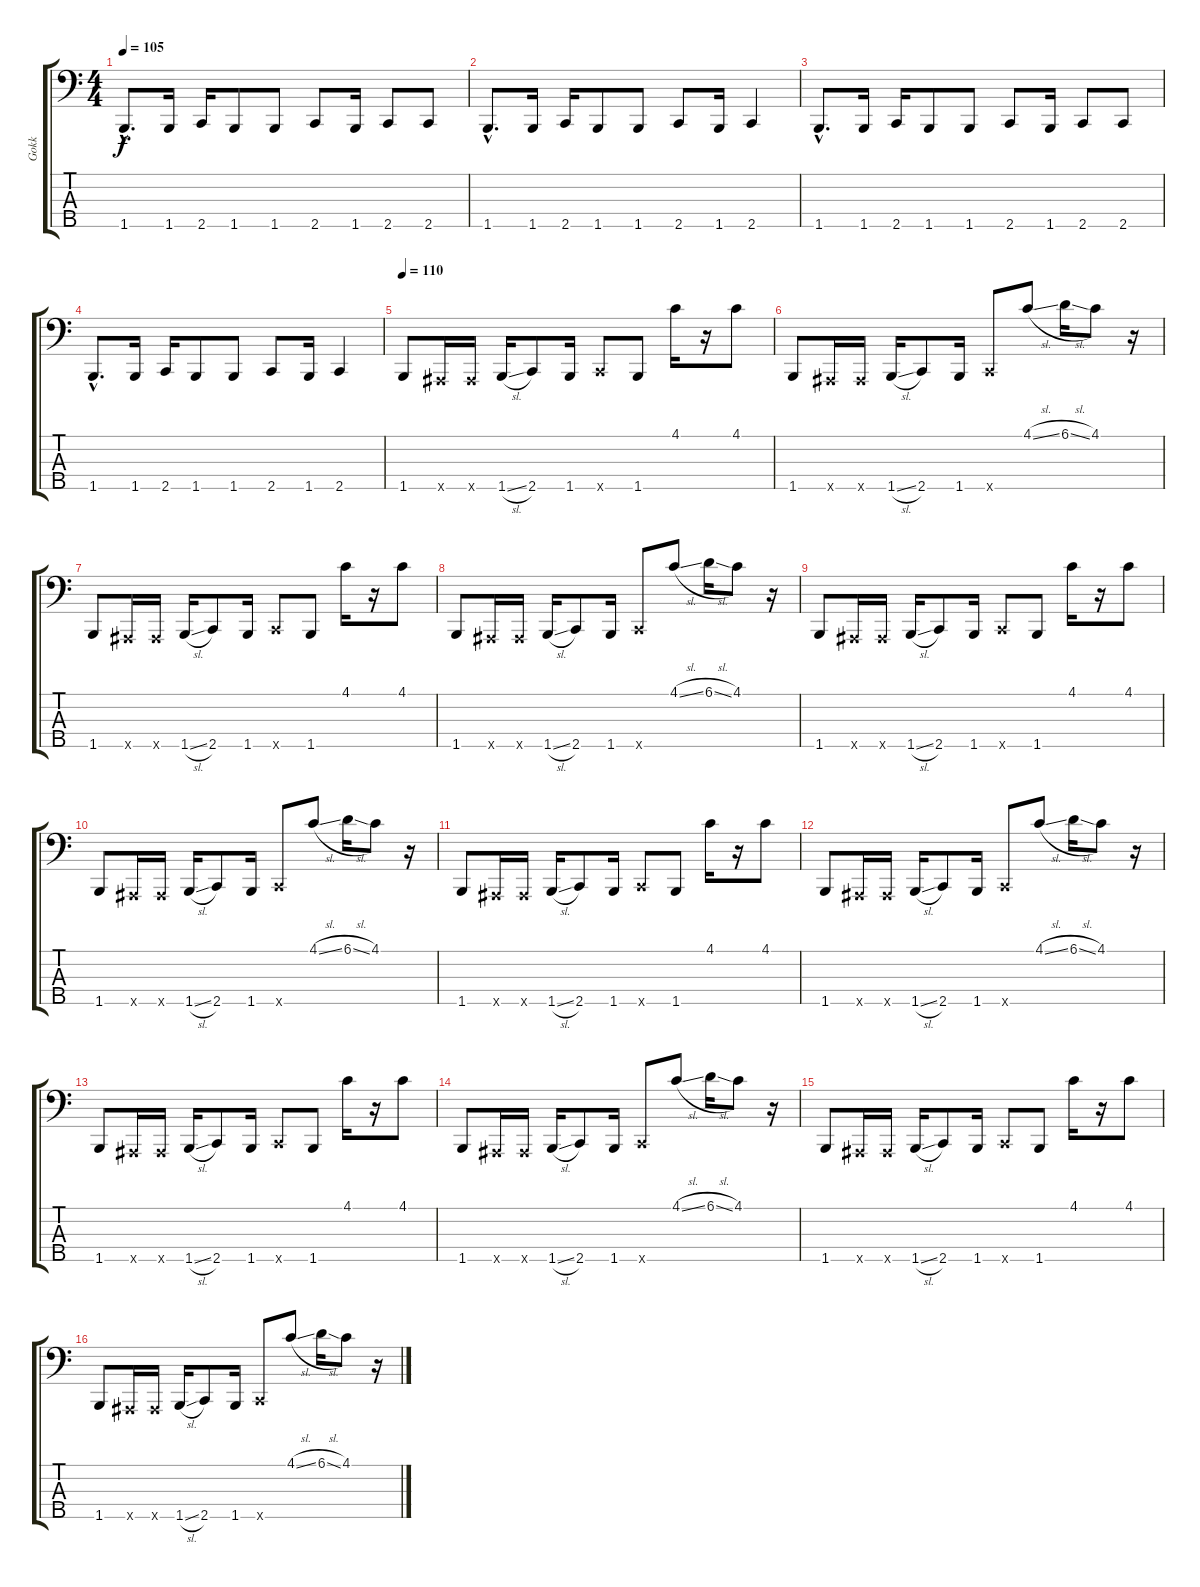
\track ("Gokk" "Gokk") {instrument electricbassfinger}
\staff {score tabs}
\tuning (Ab2 Eb2 Bb1 F1 Bb0) {hide}
\ts (4 4)
\tempo 105
\clef f4
\ks c
1.5{hac}.8{d dy f} 1.5.16 2.5.16 1.5.8 1.5.8 2.5.8 1.5.16 2.5.8 2.5.8 |
1.5{hac}.8{d} 1.5.16 2.5.16 1.5.8 1.5.8 2.5.8 1.5.16 2.5.4 |
1.5{hac}.8{d} 1.5.16 2.5.16 1.5.8 1.5.8 2.5.8 1.5.16 2.5.8 2.5.8 |
1.5{hac}.8{d} 1.5.16 2.5.16 1.5.8 1.5.8 2.5.8 1.5.16 2.5.4 |
\tempo 110
1.5.8{instrument slapbass1} 0.5{x}.16 0.5{x}.16 1.5{sl}.16 2.5.8 1.5.16 2.5{x}.8 1.5.8 4.1.16 r.16 4.1.8 |
1.5.8 0.5{x}.16 0.5{x}.16 1.5{sl}.16 2.5.8 1.5.16 2.5{x}.8 4.1{sl}.8 6.1{sl}.16 4.1.8 r.16 |
1.5.8 0.5{x}.16 0.5{x}.16 1.5{sl}.16 2.5.8 1.5.16 2.5{x}.8 1.5.8 4.1.16 r.16 4.1.8 |
1.5.8 0.5{x}.16 0.5{x}.16 1.5{sl}.16 2.5.8 1.5.16 2.5{x}.8 4.1{sl}.8 6.1{sl}.16 4.1.8 r.16 |
1.5.8 0.5{x}.16 0.5{x}.16 1.5{sl}.16 2.5.8 1.5.16 2.5{x}.8 1.5.8 4.1.16 r.16 4.1.8 |
1.5.8 0.5{x}.16 0.5{x}.16 1.5{sl}.16 2.5.8 1.5.16 2.5{x}.8 4.1{sl}.8 6.1{sl}.16 4.1.8 r.16 |
1.5.8 0.5{x}.16 0.5{x}.16 1.5{sl}.16 2.5.8 1.5.16 2.5{x}.8 1.5.8 4.1.16 r.16 4.1.8 |
1.5.8 0.5{x}.16 0.5{x}.16 1.5{sl}.16 2.5.8 1.5.16 2.5{x}.8 4.1{sl}.8 6.1{sl}.16 4.1.8 r.16 |
1.5.8 0.5{x}.16 0.5{x}.16 1.5{sl}.16 2.5.8 1.5.16 2.5{x}.8 1.5.8 4.1.16 r.16 4.1.8 |
1.5.8 0.5{x}.16 0.5{x}.16 1.5{sl}.16 2.5.8 1.5.16 2.5{x}.8 4.1{sl}.8 6.1{sl}.16 4.1.8 r.16 |
1.5.8 0.5{x}.16 0.5{x}.16 1.5{sl}.16 2.5.8 1.5.16 2.5{x}.8 1.5.8 4.1.16 r.16 4.1.8 |
1.5.8 0.5{x}.16 0.5{x}.16 1.5{sl}.16 2.5.8 1.5.16 2.5{x}.8 4.1{sl}.8 6.1{sl}.16 4.1.8 r.16
